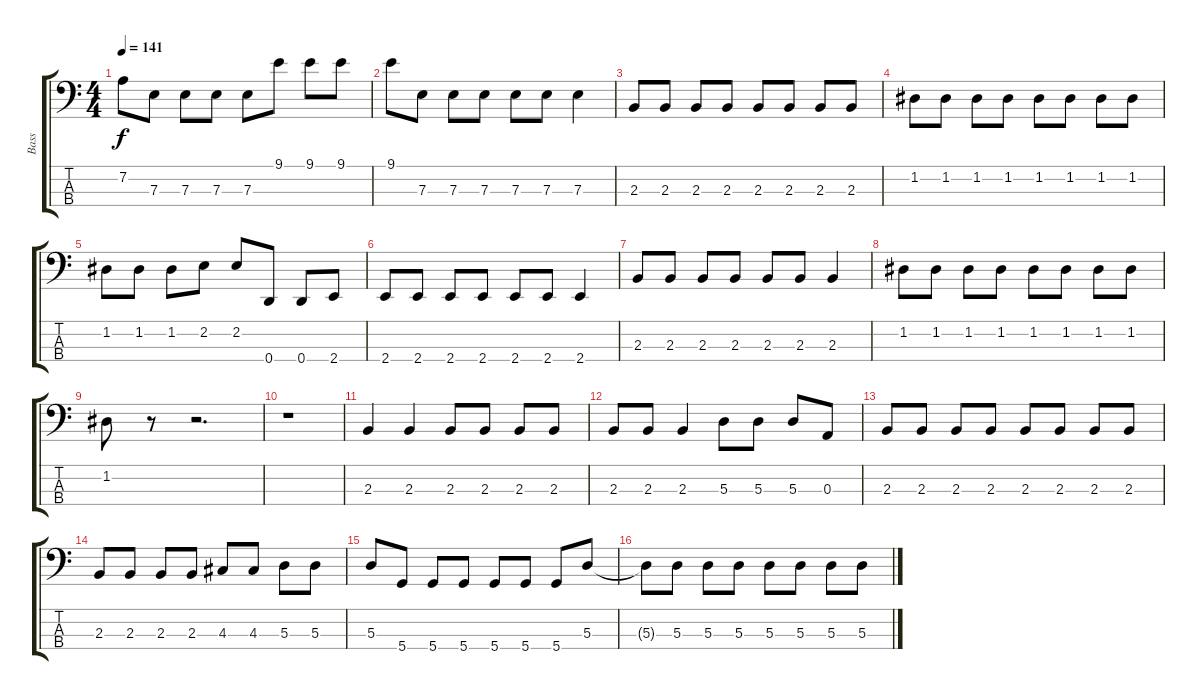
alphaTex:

\track ("Bass" "Bass") {instrument electricbasspick}
\staff {score tabs}
\tuning (G2 D2 A1 D1) {hide}
\ts (4 4)
\tempo 141
\clef f4
\ks c
7.2.8{dy f} 7.3.8 7.3.8 7.3.8 7.3.8 9.1.8 9.1.8 9.1.8 |
9.1.8 7.3.8 7.3.8 7.3.8 7.3.8 7.3.8 7.3.4 |
2.3.8 2.3.8 2.3.8 2.3.8 2.3.8 2.3.8 2.3.8 2.3.8 |
1.2.8 1.2.8 1.2.8 1.2.8 1.2.8 1.2.8 1.2.8 1.2.8 |
1.2.8 1.2.8 1.2.8 2.2.8 2.2.8 0.4.8 0.4.8 2.4.8 |
2.4.8 2.4.8 2.4.8 2.4.8 2.4.8 2.4.8 2.4.4 |
2.3.8 2.3.8 2.3.8 2.3.8 2.3.8 2.3.8 2.3.4 |
1.2.8 1.2.8 1.2.8 1.2.8 1.2.8 1.2.8 1.2.8 1.2.8 |
1.2.8 r.8 r.2{d} |
r.1 |
2.3.4 2.3.4 2.3.8 2.3.8 2.3.8 2.3.8 |
2.3.8 2.3.8 2.3.4 5.3.8 5.3.8 5.3.8 0.3.8 |
2.3.8 2.3.8 2.3.8 2.3.8 2.3.8 2.3.8 2.3.8 2.3.8 |
2.3.8 2.3.8 2.3.8 2.3.8 4.3.8 4.3.8 5.3.8 5.3.8 |
5.3.8 5.4.8 5.4.8 5.4.8 5.4.8 5.4.8 5.4.8 5.3.8 |
5.3{t}.8 5.3.8 5.3.8 5.3.8 5.3.8 5.3.8 5.3.8 5.3.8
